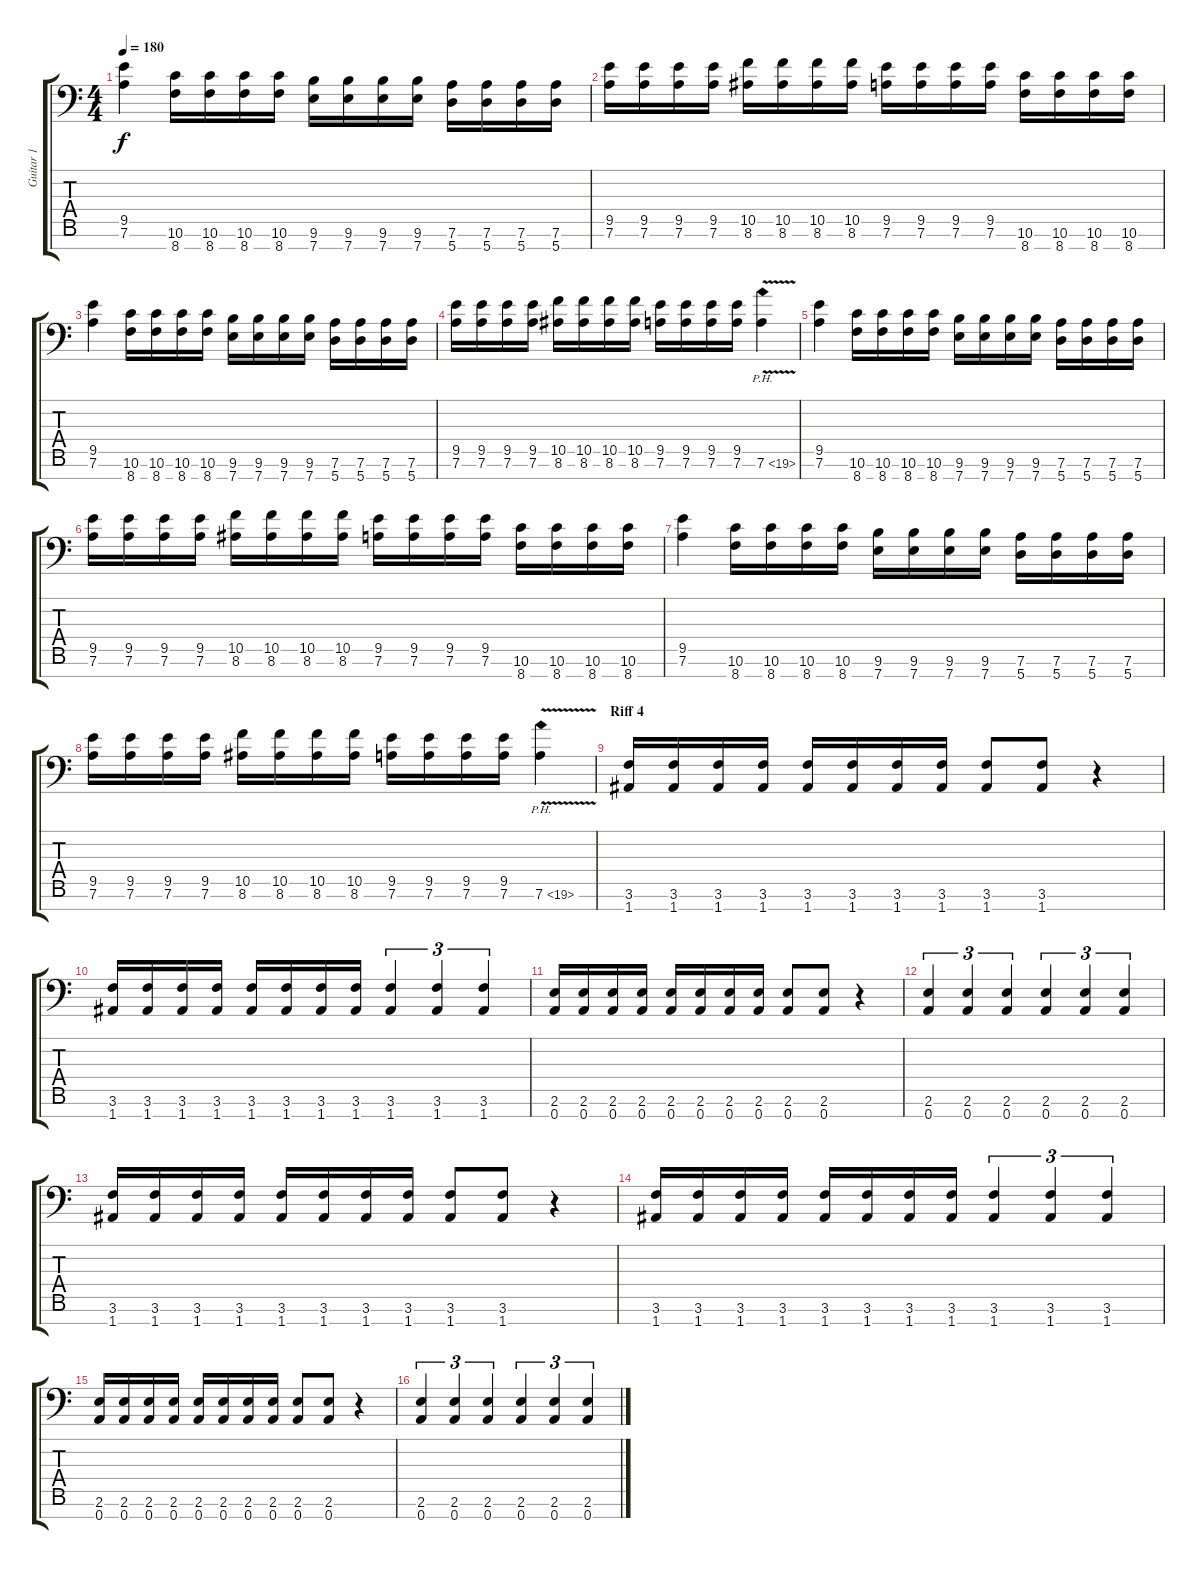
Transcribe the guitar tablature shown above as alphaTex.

\track ("Guitar 1" "Guitar 1") {instrument distortionguitar}
\staff {score tabs}
\tuning (D4 A3 F3 C3 G2 D2 A1) {hide}
\ts (4 4)
\tempo 180
\clef f4
\ks c
(9.5 7.6).4{dy f} (10.6 8.7).16 (10.6 8.7).16 (10.6 8.7).16 (10.6 8.7).16 (9.6 7.7).16 (9.6 7.7).16 (9.6 7.7).16 (9.6 7.7).16 (7.6 5.7).16 (7.6 5.7).16 (7.6 5.7).16 (7.6 5.7).16 |
(9.5 7.6).16 (9.5 7.6).16 (9.5 7.6).16 (9.5 7.6).16 (10.5 8.6).16 (10.5 8.6).16 (10.5 8.6).16 (10.5 8.6).16 (9.5 7.6).16 (9.5 7.6).16 (9.5 7.6).16 (9.5 7.6).16 (10.6 8.7).16 (10.6 8.7).16 (10.6 8.7).16 (10.6 8.7).16 |
(9.5 7.6).4 (10.6 8.7).16 (10.6 8.7).16 (10.6 8.7).16 (10.6 8.7).16 (9.6 7.7).16 (9.6 7.7).16 (9.6 7.7).16 (9.6 7.7).16 (7.6 5.7).16 (7.6 5.7).16 (7.6 5.7).16 (7.6 5.7).16 |
(9.5 7.6).16 (9.5 7.6).16 (9.5 7.6).16 (9.5 7.6).16 (10.5 8.6).16 (10.5 8.6).16 (10.5 8.6).16 (10.5 8.6).16 (9.5 7.6).16 (9.5 7.6).16 (9.5 7.6).16 (9.5 7.6).16 7.6{ph 12 v}.4 |
(9.5 7.6).4 (10.6 8.7).16 (10.6 8.7).16 (10.6 8.7).16 (10.6 8.7).16 (9.6 7.7).16 (9.6 7.7).16 (9.6 7.7).16 (9.6 7.7).16 (7.6 5.7).16 (7.6 5.7).16 (7.6 5.7).16 (7.6 5.7).16 |
(9.5 7.6).16 (9.5 7.6).16 (9.5 7.6).16 (9.5 7.6).16 (10.5 8.6).16 (10.5 8.6).16 (10.5 8.6).16 (10.5 8.6).16 (9.5 7.6).16 (9.5 7.6).16 (9.5 7.6).16 (9.5 7.6).16 (10.6 8.7).16 (10.6 8.7).16 (10.6 8.7).16 (10.6 8.7).16 |
(9.5 7.6).4 (10.6 8.7).16 (10.6 8.7).16 (10.6 8.7).16 (10.6 8.7).16 (9.6 7.7).16 (9.6 7.7).16 (9.6 7.7).16 (9.6 7.7).16 (7.6 5.7).16 (7.6 5.7).16 (7.6 5.7).16 (7.6 5.7).16 |
(9.5 7.6).16 (9.5 7.6).16 (9.5 7.6).16 (9.5 7.6).16 (10.5 8.6).16 (10.5 8.6).16 (10.5 8.6).16 (10.5 8.6).16 (9.5 7.6).16 (9.5 7.6).16 (9.5 7.6).16 (9.5 7.6).16 7.6{ph 12 v}.4 |
\section ("" "Riff 4")
(3.6 1.7).16 (3.6 1.7).16 (3.6 1.7).16 (3.6 1.7).16 (3.6 1.7).16 (3.6 1.7).16 (3.6 1.7).16 (3.6 1.7).16 (3.6 1.7).8 (3.6 1.7).8 r.4 |
(3.6 1.7).16 (3.6 1.7).16 (3.6 1.7).16 (3.6 1.7).16 (3.6 1.7).16 (3.6 1.7).16 (3.6 1.7).16 (3.6 1.7).16 (3.6 1.7).4{tu (3 2)} (3.6 1.7).4{tu (3 2)} (3.6 1.7).4{tu (3 2)} |
(2.6 0.7).16 (2.6 0.7).16 (2.6 0.7).16 (2.6 0.7).16 (2.6 0.7).16 (2.6 0.7).16 (2.6 0.7).16 (2.6 0.7).16 (2.6 0.7).8 (2.6 0.7).8 r.4 |
(2.6 0.7).4{tu (3 2)} (2.6 0.7).4{tu (3 2)} (2.6 0.7).4{tu (3 2)} (2.6 0.7).4{tu (3 2)} (2.6 0.7).4{tu (3 2)} (2.6 0.7).4{tu (3 2)} |
(3.6 1.7).16 (3.6 1.7).16 (3.6 1.7).16 (3.6 1.7).16 (3.6 1.7).16 (3.6 1.7).16 (3.6 1.7).16 (3.6 1.7).16 (3.6 1.7).8 (3.6 1.7).8 r.4 |
(3.6 1.7).16 (3.6 1.7).16 (3.6 1.7).16 (3.6 1.7).16 (3.6 1.7).16 (3.6 1.7).16 (3.6 1.7).16 (3.6 1.7).16 (3.6 1.7).4{tu (3 2)} (3.6 1.7).4{tu (3 2)} (3.6 1.7).4{tu (3 2)} |
(2.6 0.7).16 (2.6 0.7).16 (2.6 0.7).16 (2.6 0.7).16 (2.6 0.7).16 (2.6 0.7).16 (2.6 0.7).16 (2.6 0.7).16 (2.6 0.7).8 (2.6 0.7).8 r.4 |
(2.6 0.7).4{tu (3 2)} (2.6 0.7).4{tu (3 2)} (2.6 0.7).4{tu (3 2)} (2.6 0.7).4{tu (3 2)} (2.6 0.7).4{tu (3 2)} (2.6 0.7).4{tu (3 2)}
